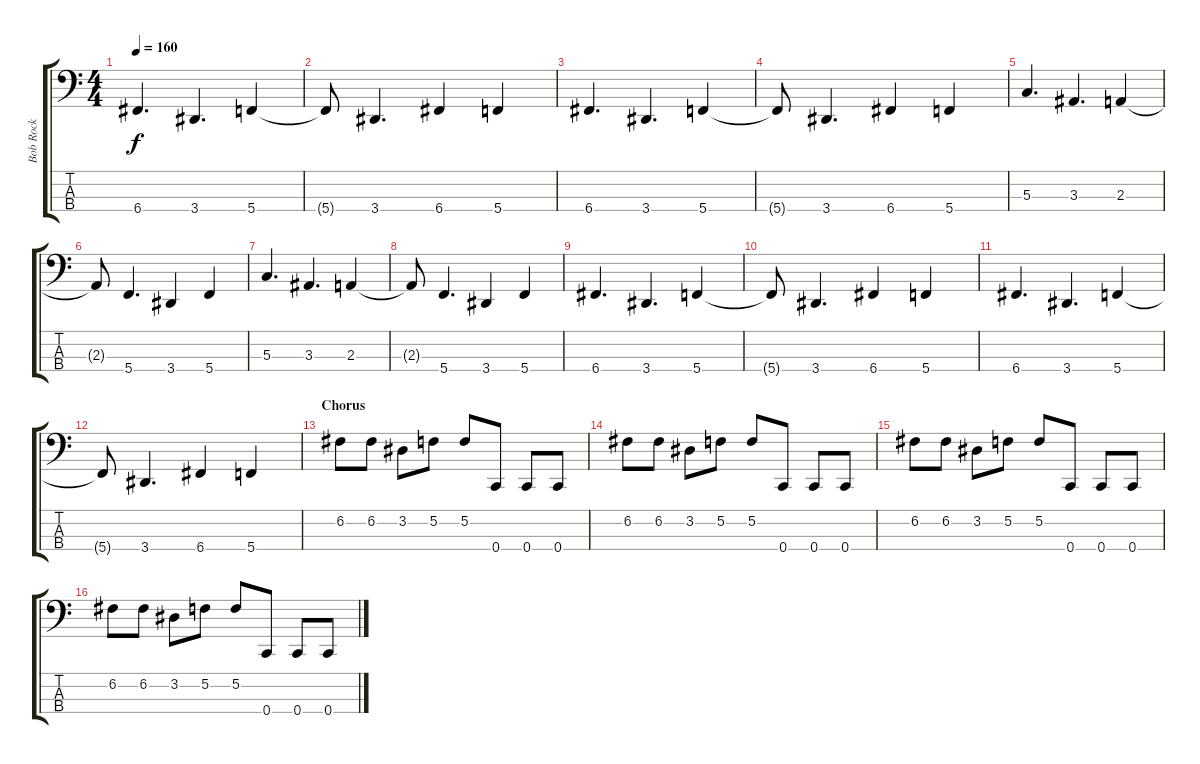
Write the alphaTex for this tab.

\track ("Bob Rock" "Bob Rock") {instrument electricbassfinger}
\staff {score tabs}
\tuning (F2 C2 G1 C1) {hide}
\ts (4 4)
\tempo 160
\clef f4
\ks c
6.4.4{d dy f} 3.4.4{d} 5.4.4 |
5.4{t}.8 3.4.4{d} 6.4.4 5.4.4 |
6.4.4{d} 3.4.4{d} 5.4.4 |
5.4{t}.8 3.4.4{d} 6.4.4 5.4.4 |
5.3.4{d} 3.3.4{d} 2.3.4 |
2.3{t}.8 5.4.4{d} 3.4.4 5.4.4 |
5.3.4{d} 3.3.4{d} 2.3.4 |
2.3{t}.8 5.4.4{d} 3.4.4 5.4.4 |
6.4.4{d} 3.4.4{d} 5.4.4 |
5.4{t}.8 3.4.4{d} 6.4.4 5.4.4 |
6.4.4{d} 3.4.4{d} 5.4.4 |
5.4{t}.8 3.4.4{d} 6.4.4 5.4.4 |
\section ("" "Chorus")
6.2.8 6.2.8 3.2.8 5.2.8 5.2.8 0.4.8 0.4.8 0.4.8 |
6.2.8 6.2.8 3.2.8 5.2.8 5.2.8 0.4.8 0.4.8 0.4.8 |
6.2.8 6.2.8 3.2.8 5.2.8 5.2.8 0.4.8 0.4.8 0.4.8 |
6.2.8 6.2.8 3.2.8 5.2.8 5.2.8 0.4.8 0.4.8 0.4.8
